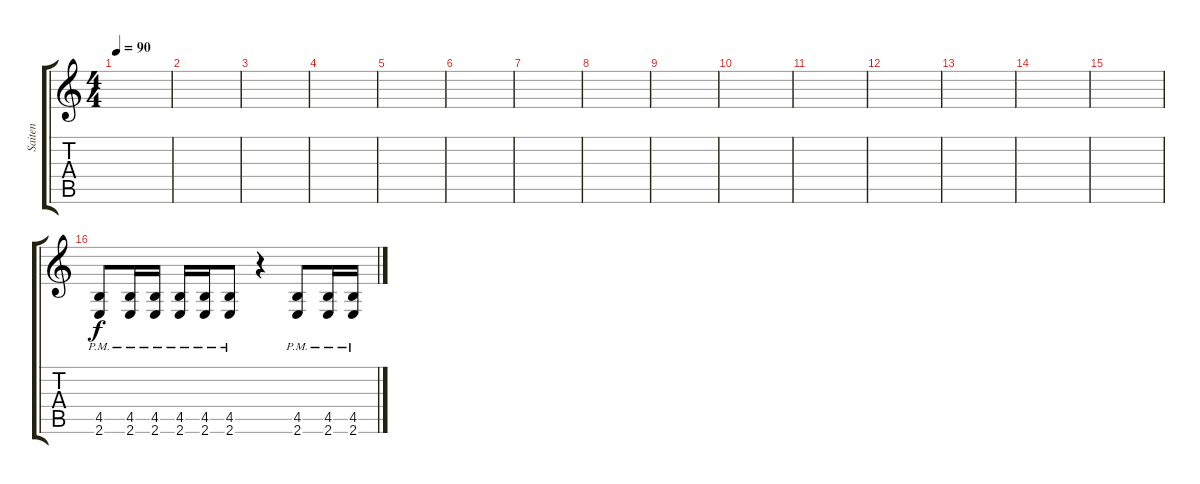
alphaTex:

\track ("Saiten" "Saiten") {instrument distortionguitar}
\staff {score tabs}
\tuning (D4 A3 F3 C3 G2 D2) {hide}
\ts (4 4)
\tempo 90
\clef g2
\ks c
|
|
|
|
|
|
|
|
|
|
|
|
|
|
|
(4.5{pm} 2.6{pm}).8 (4.5{pm} 2.6{pm}).16 (4.5{pm} 2.6{pm}).16 (4.5{pm} 2.6{pm}).16 (4.5{pm} 2.6{pm}).16 (4.5{pm} 2.6{pm}).8 r.4 (4.5{pm} 2.6{pm}).8 (4.5{pm} 2.6{pm}).16 (4.5{pm} 2.6{pm}).16
